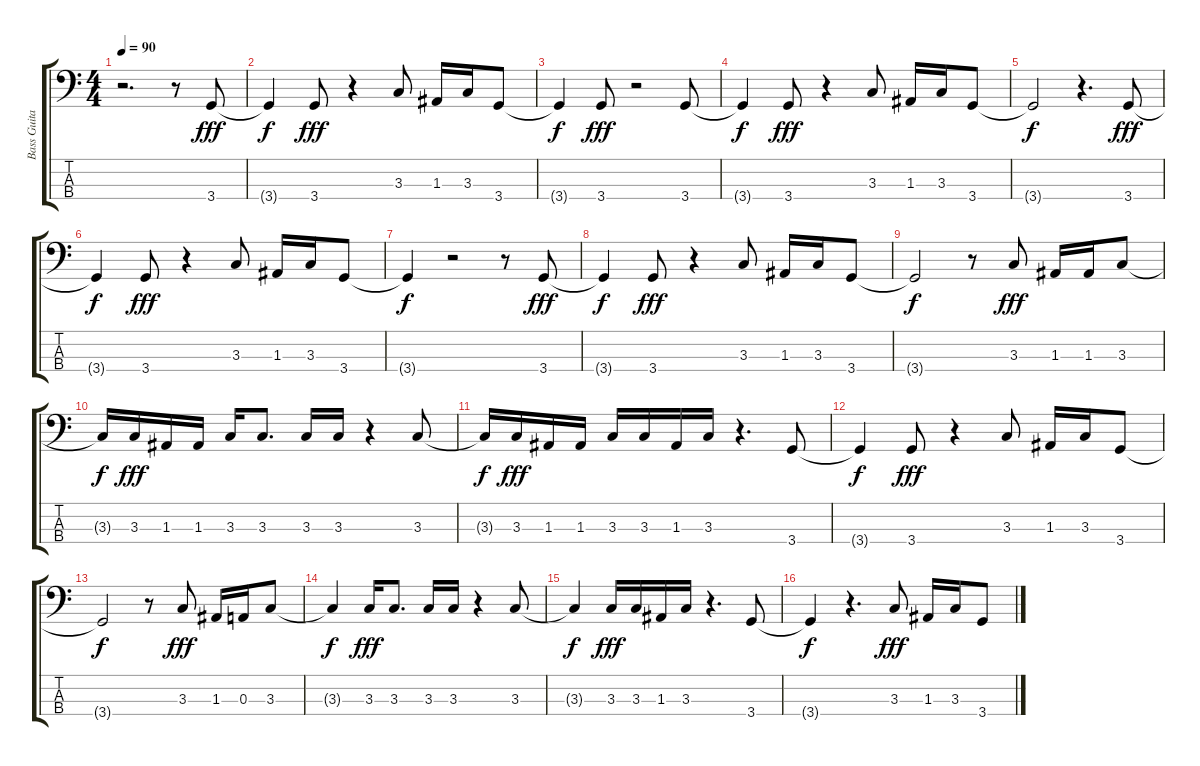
\track ("Bass Guitar" "Bass Guita") {instrument fretlessbass}
\staff {score tabs}
\tuning (G2 D2 A1 E1) {hide}
\ts (4 4)
\tempo 90
\clef f4
\ks c
r.2{d dy fff instrument fretlessbass} r.8 3.4.8 |
3.4{t}.4{dy f} 3.4.8{dy fff} r.4 3.3.8 1.3.16 3.3.16 3.4.8 |
3.4{t}.4{dy f} 3.4.8{dy fff} r.2 3.4.8 |
3.4{t}.4{dy f} 3.4.8{dy fff} r.4 3.3.8 1.3.16 3.3.16 3.4.8 |
3.4{t}.2{dy f} r.4{d} 3.4.8{dy fff} |
3.4{t}.4{dy f} 3.4.8{dy fff} r.4 3.3.8 1.3.16 3.3.16 3.4.8 |
3.4{t}.4{dy f} r.2 r.8 3.4.8{dy fff} |
3.4{t}.4{dy f} 3.4.8{dy fff} r.4 3.3.8 1.3.16 3.3.16 3.4.8 |
3.4{t}.2{dy f} r.8 3.3.8{dy fff} 1.3.16 1.3.16 3.3.8 |
3.3{t}.16{dy f} 3.3.16{dy fff} 1.3.16 1.3.16 3.3.16 3.3.8{d} 3.3.16 3.3.16 r.4 3.3.8 |
3.3{t}.16{dy f} 3.3.16{dy fff} 1.3.16 1.3.16 3.3.16 3.3.16 1.3.16 3.3.16 r.4{d} 3.4.8 |
3.4{t}.4{dy f} 3.4.8{dy fff} r.4 3.3.8 1.3.16 3.3.16 3.4.8 |
3.4{t}.2{dy f} r.8 3.3.8{dy fff} 1.3.16 0.3.16 3.3.8 |
3.3{t}.4{dy f} 3.3.16{dy fff} 3.3.8{d} 3.3.16 3.3.16 r.4 3.3.8 |
3.3{t}.4{dy f} 3.3.16{dy fff} 3.3.16 1.3.16 3.3.16 r.4{d} 3.4.8 |
3.4{t}.4{dy f} r.4{d} 3.3.8{dy fff} 1.3.16 3.3.16 3.4.8
